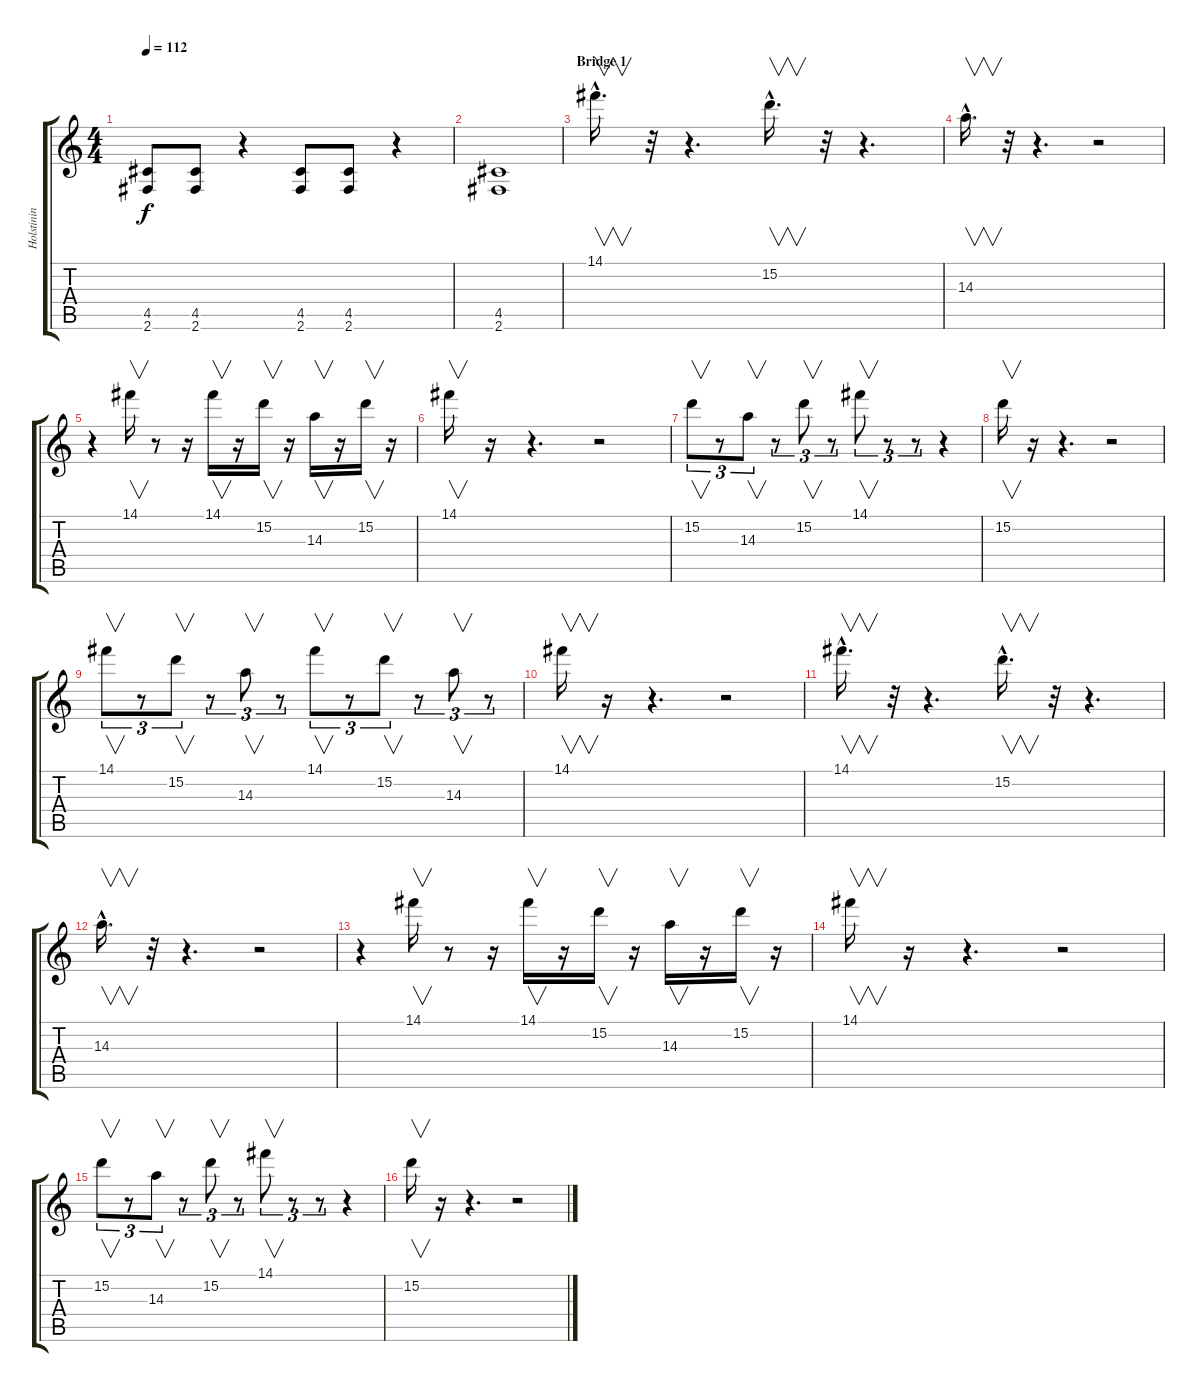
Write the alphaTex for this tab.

\track ("Holstinin" "Holstinin") {instrument overdrivenguitar}
\staff {score tabs}
\tuning (E4 B3 G3 D3 A2 E2) {hide}
\ts (4 4)
\tempo 112
\clef g2
\ks c
(4.5 2.6).8{dy f} (4.5 2.6).8 r.4 (4.5 2.6).8 (4.5 2.6).8 r.4 |
(4.5 2.6).1 |
\section ("" "Bridge 1")
14.1{hac}.16{v d volume 16 instrument electricguitarclean} r.32 r.4{d} 15.2{hac}.16{v d} r.32 r.4{d} |
14.3{hac}.16{v d} r.32 r.4{d} r.2 |
r.4 14.1.16{v} r.8 r.16 14.1.16{v} r.16 15.2.16{v} r.16 14.3.16{v} r.16 15.2.16{v} r.16 |
14.1.16{v} r.16 r.4{d} r.2 |
15.2.8{v tu (3 2)} r.8{tu (3 2)} 14.3.8{v tu (3 2)} r.8{tu (3 2)} 15.2.8{v tu (3 2)} r.8{tu (3 2)} 14.1.8{v tu (3 2)} r.8{tu (3 2)} r.8{tu (3 2)} r.4 |
15.2.16{v} r.16 r.4{d} r.2 |
14.1.8{v tu (3 2)} r.8{tu (3 2)} 15.2.8{v tu (3 2)} r.8{tu (3 2)} 14.3.8{v tu (3 2)} r.8{tu (3 2)} 14.1.8{v tu (3 2)} r.8{tu (3 2)} 15.2.8{v tu (3 2)} r.8{tu (3 2)} 14.3.8{v tu (3 2)} r.8{tu (3 2)} |
14.1.16{v} r.16 r.4{d} r.2 |
14.1{hac}.16{v d} r.32 r.4{d} 15.2{hac}.16{v d} r.32 r.4{d} |
14.3{hac}.16{v d} r.32 r.4{d} r.2 |
r.4 14.1.16{v} r.8 r.16 14.1.16{v} r.16 15.2.16{v} r.16 14.3.16{v} r.16 15.2.16{v} r.16 |
14.1.16{v} r.16 r.4{d} r.2 |
15.2.8{v tu (3 2)} r.8{tu (3 2)} 14.3.8{v tu (3 2)} r.8{tu (3 2)} 15.2.8{v tu (3 2)} r.8{tu (3 2)} 14.1.8{v tu (3 2)} r.8{tu (3 2)} r.8{tu (3 2)} r.4 |
15.2.16{v} r.16 r.4{d} r.2
